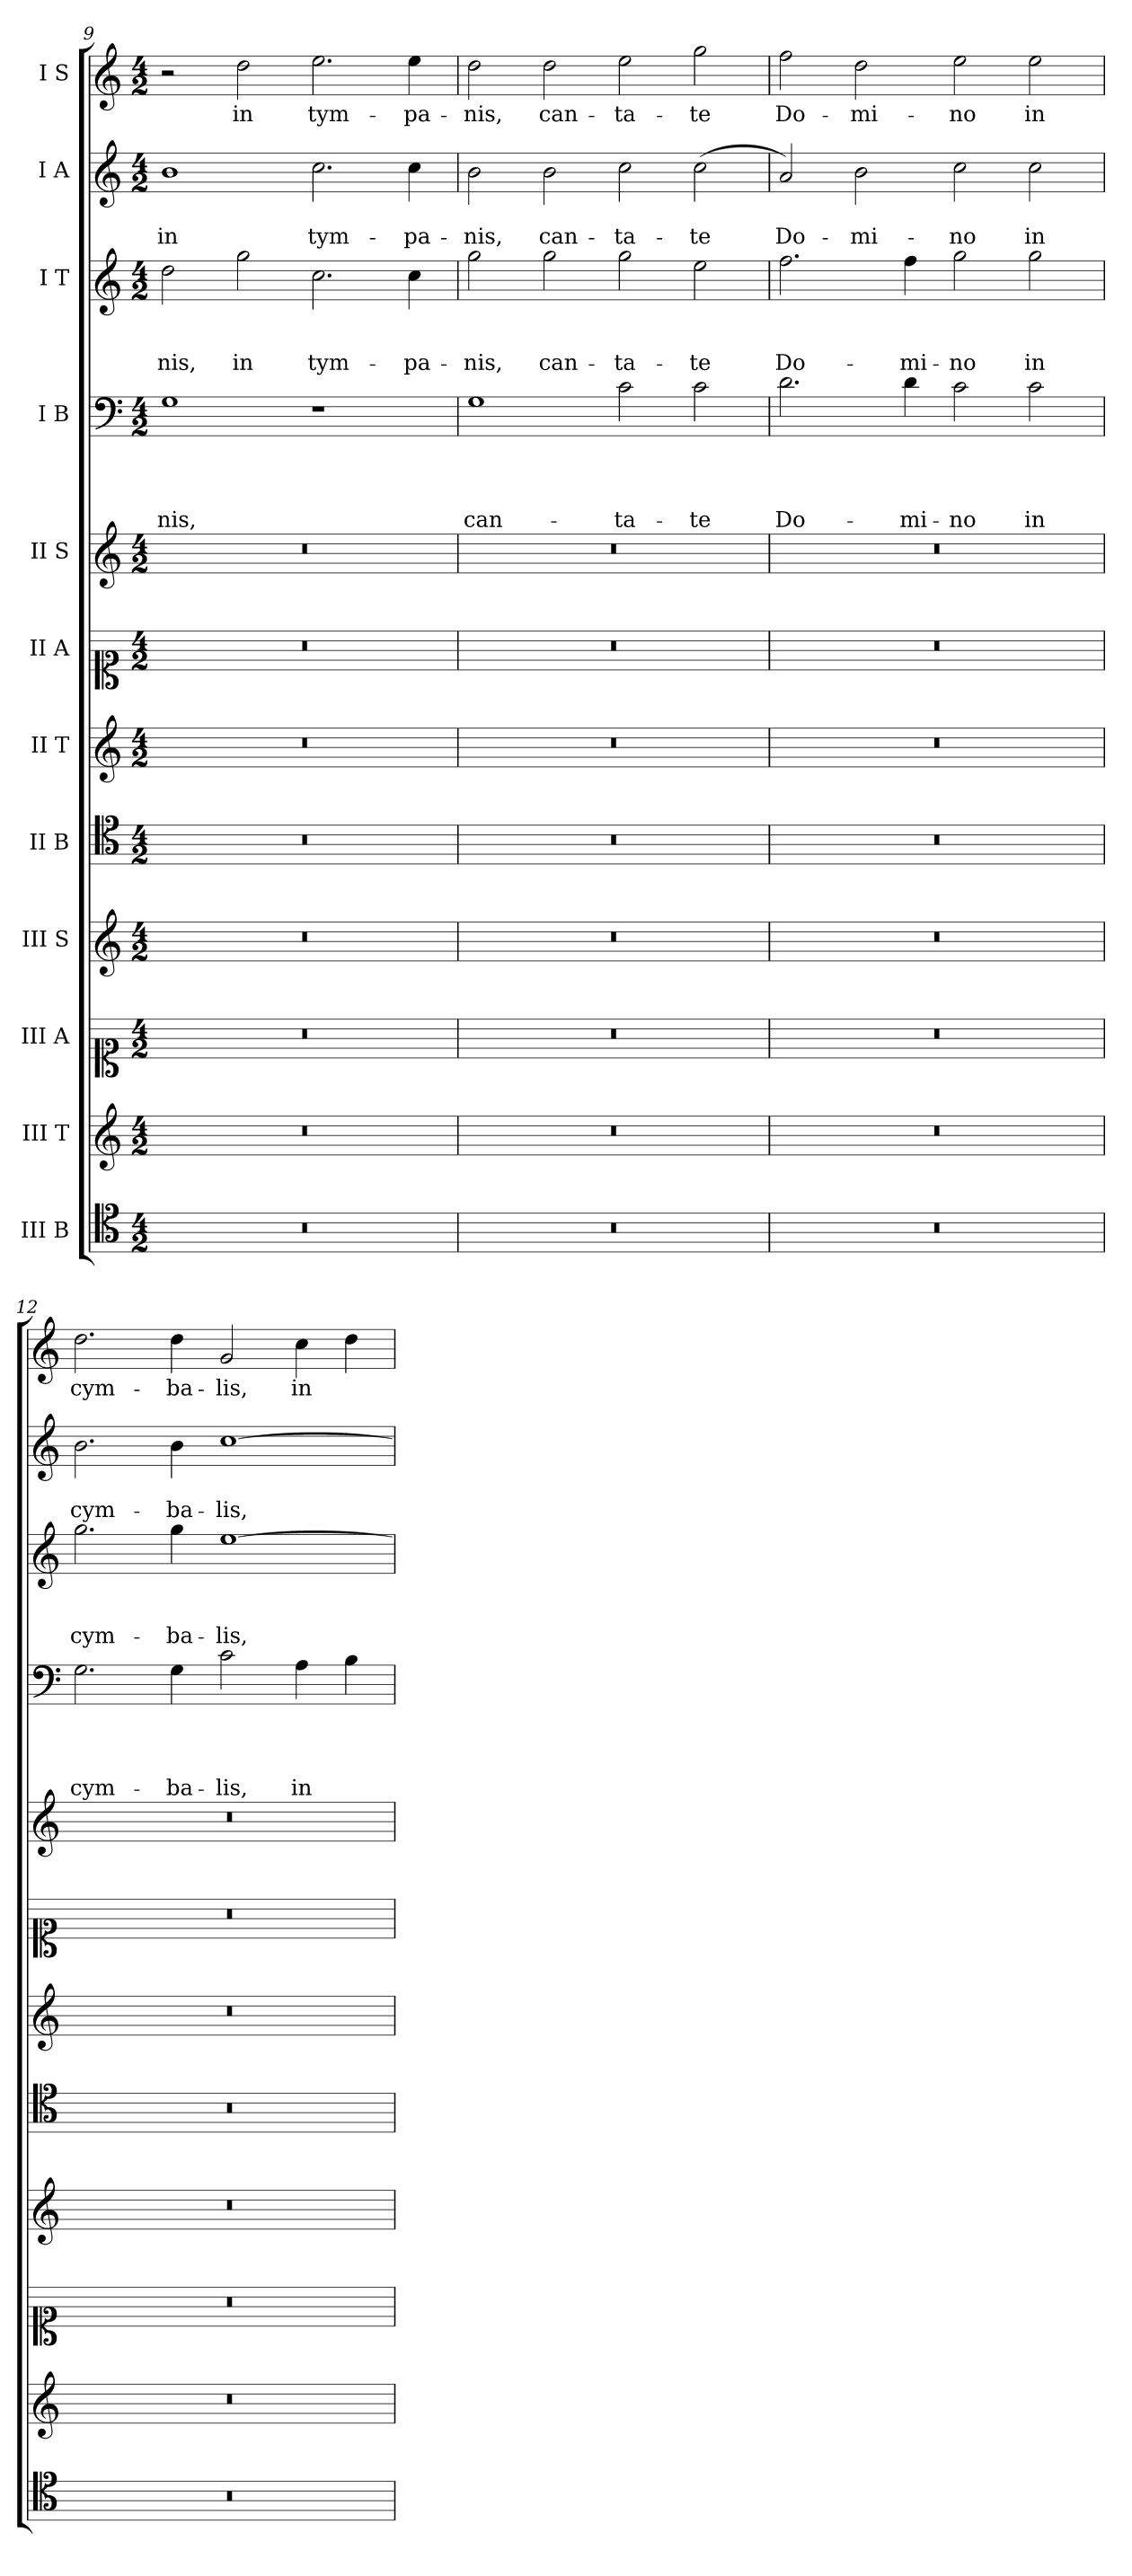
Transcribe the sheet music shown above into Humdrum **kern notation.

**kern	**kern	**kern	**kern	**kern	**kern	**kern	**kern	**kern	**text	**text	**text	**text	**kern	**text	**text	**text	**kern	**text	**text	**kern	**text
*part12	*part11	*part10	*part9	*part8	*part7	*part6	*part5	*part4	*part4	*part4	*part4	*part4	*part3	*part3	*part3	*part3	*part2	*part2	*part2	*part1	*part1
*staff12	*staff11	*staff10	*staff9	*staff8	*staff7	*staff6	*staff5	*staff4	*staff4	*staff4	*staff4	*staff4	*staff3	*staff3	*staff3	*staff3	*staff2	*staff2	*staff2	*staff1	*staff1
*I"III B	*I"III T	*I"III A	*I"III S	*I"II B	*I"II T	*I"II A	*I"II S	*I"I B	*	*	*	*	*I"I T	*	*	*	*I"I A	*	*	*I"I S	*
*clefC4	*clefG2	*clefC1	*clefG2	*clefC4	*clefG2	*clefC1	*clefG2	*clefF4	*	*	*	*	*clefG2	*	*	*	*clefG2	*	*	*clefG2	*
*	*ITrd7c12	*	*	*	*ITrd7c12	*	*	*	*	*	*	*	*ITrd7c12	*	*	*	*	*	*	*	*
*k[]	*k[]	*k[]	*k[]	*k[]	*k[]	*k[]	*k[]	*k[]	*	*	*	*	*k[]	*	*	*	*k[]	*	*	*k[]	*
*C:	*C:	*C:	*C:	*C:	*C:	*C:	*C:	*C:	*	*	*	*	*C:	*	*	*	*C:	*	*	*C:	*
*M4/2	*M4/2	*M4/2	*M4/2	*M4/2	*M4/2	*M4/2	*M4/2	*M4/2	*	*	*	*	*M4/2	*	*	*	*M4/2	*	*	*M4/2	*
=9	=9	=9	=9	=9	=9	=9	=9	=9	=9	=9	=9	=9	=9	=9	=9	=9	=9	=9	=9	=9	=9
!LO:N:vis=1	!LO:N:vis=1	!LO:N:vis=1	!LO:N:vis=1	!LO:N:vis=1	!LO:N:vis=1	!LO:N:vis=1	!LO:N:vis=1	!	!	!	!	!LO:LY:b	!	!	!	!LO:LY:b	!	!	!LO:LY:b	!	!
0r	0r	0r	0r	0r	0r	0r	0r	1G	.	.	.	-nis,	2d\	.	.	-nis,	1b	.	in	2r	.
!	!	!	!	!	!	!	!	!	!	!	!	!	!	!	!	!LO:LY:b	!	!	!	!	!LO:LY:b
.	.	.	.	.	.	.	.	.	.	.	.	.	2g\	.	.	in	.	.	.	2dd\	in
!	!	!	!	!	!	!	!	!	!	!	!	!	!	!	!	!LO:LY:b	!	!	!LO:LY:b	!	!LO:LY:b
.	.	.	.	.	.	.	.	1r	.	.	.	.	2.c\	.	.	tym-	2.cc\	.	tym-	2.ee\	tym-
!	!	!	!	!	!	!	!	!	!	!	!	!	!	!	!	!LO:LY:b	!	!	!LO:LY:b	!	!LO:LY:b
.	.	.	.	.	.	.	.	.	.	.	.	.	4c\	.	.	-pa-	4cc\	.	-pa-	4ee\	-pa-
=10	=10	=10	=10	=10	=10	=10	=10	=10	=10	=10	=10	=10	=10	=10	=10	=10	=10	=10	=10	=10	=10
!LO:N:vis=1	!LO:N:vis=1	!LO:N:vis=1	!LO:N:vis=1	!LO:N:vis=1	!LO:N:vis=1	!LO:N:vis=1	!LO:N:vis=1	!	!	!	!	!LO:LY:b	!	!	!	!LO:LY:b	!	!	!LO:LY:b	!	!LO:LY:b
0r	0r	0r	0r	0r	0r	0r	0r	1G	.	.	.	can-	2g\	.	.	-nis,	2b\	.	-nis,	2dd\	-nis,
!	!	!	!	!	!	!	!	!	!	!	!	!	!	!	!	!LO:LY:b	!	!	!LO:LY:b	!	!LO:LY:b
.	.	.	.	.	.	.	.	.	.	.	.	.	2g\	.	.	can-	2b\	.	can-	2dd\	can-
!	!	!	!	!	!	!	!	!	!	!	!	!LO:LY:b	!	!	!	!LO:LY:b	!	!	!LO:LY:b	!	!LO:LY:b
.	.	.	.	.	.	.	.	2c\	.	.	.	-ta-	2g\	.	.	-ta-	2cc\	.	-ta-	2ee\	-ta-
!	!	!	!	!	!	!	!	!	!	!	!	!LO:LY:b	!	!	!	!LO:LY:b	!	!	!LO:LY:b	!	!LO:LY:b
.	.	.	.	.	.	.	.	2c\	.	.	.	-te	2e\	.	.	-te	(>2cc\	.	-te	2gg\	-te
=11	=11	=11	=11	=11	=11	=11	=11	=11	=11	=11	=11	=11	=11	=11	=11	=11	=11	=11	=11	=11	=11
!LO:N:vis=1	!LO:N:vis=1	!LO:N:vis=1	!LO:N:vis=1	!LO:N:vis=1	!LO:N:vis=1	!LO:N:vis=1	!LO:N:vis=1	!	!	!	!	!LO:LY:b	!	!	!	!LO:LY:b	!	!	!LO:LY:b	!	!LO:LY:b
0r	0r	0r	0r	0r	0r	0r	0r	2.d\	.	.	.	Do-	2.f\	.	.	Do-	2a/)	.	Do-	2ff\	Do-
!	!	!	!	!	!	!	!	!	!	!	!	!	!	!	!	!	!	!	!LO:LY:b	!	!LO:LY:b
.	.	.	.	.	.	.	.	.	.	.	.	.	.	.	.	.	2b\	.	-mi-	2dd\	-mi-
!	!	!	!	!	!	!	!	!	!	!	!	!LO:LY:b	!	!	!	!LO:LY:b	!	!	!	!	!
.	.	.	.	.	.	.	.	4d\	.	.	.	-mi-	4f\	.	.	-mi-	.	.	.	.	.
!	!	!	!	!	!	!	!	!	!	!	!	!LO:LY:b	!	!	!	!LO:LY:b	!	!	!LO:LY:b	!	!LO:LY:b
.	.	.	.	.	.	.	.	2c\	.	.	.	-no	2g\	.	.	-no	2cc\	.	-no	2ee\	-no
!	!	!	!	!	!	!	!	!	!	!	!	!LO:LY:b	!	!	!	!LO:LY:b	!	!	!LO:LY:b	!	!LO:LY:b
.	.	.	.	.	.	.	.	2c\	.	.	.	in	2g\	.	.	in	2cc\	.	in	2ee\	in
=12	=12	=12	=12	=12	=12	=12	=12	=12	=12	=12	=12	=12	=12	=12	=12	=12	=12	=12	=12	=12	=12
!LO:N:vis=1	!LO:N:vis=1	!LO:N:vis=1	!LO:N:vis=1	!LO:N:vis=1	!LO:N:vis=1	!LO:N:vis=1	!LO:N:vis=1	!	!	!	!	!LO:LY:b	!	!	!	!LO:LY:b	!	!	!LO:LY:b	!	!LO:LY:b
0r	0r	0r	0r	0r	0r	0r	0r	2.G\	.	.	.	cym-	2.g\	.	.	cym-	2.b\	.	cym-	2.dd\	cym-
!	!	!	!	!	!	!	!	!	!	!	!	!LO:LY:b	!	!	!	!LO:LY:b	!	!	!LO:LY:b	!	!LO:LY:b
.	.	.	.	.	.	.	.	4G\	.	.	.	-ba-	4g\	.	.	-ba-	4b\	.	-ba-	4dd\	-ba-
!	!	!	!	!	!	!	!	!	!	!	!	!LO:LY:b	!	!	!	!LO:LY:b	!	!	!LO:LY:b	!	!LO:LY:b
.	.	.	.	.	.	.	.	2c\	.	.	.	-lis,	[>1e	.	.	-lis,	[>1cc	.	-lis,	2g/	-lis,
!	!	!	!	!	!	!	!	!	!	!	!	!LO:LY:b	!	!	!	!	!	!	!	!	!LO:LY:b
.	.	.	.	.	.	.	.	4A\	.	.	.	in	.	.	.	.	.	.	.	4cc\	in
.	.	.	.	.	.	.	.	4B\	.	.	.	.	.	.	.	.	.	.	.	4dd\	.
=	=	=	=	=	=	=	=	=	=	=	=	=	=	=	=	=	=	=	=	=	=
*-	*-	*-	*-	*-	*-	*-	*-	*-	*-	*-	*-	*-	*-	*-	*-	*-	*-	*-	*-	*-	*-
